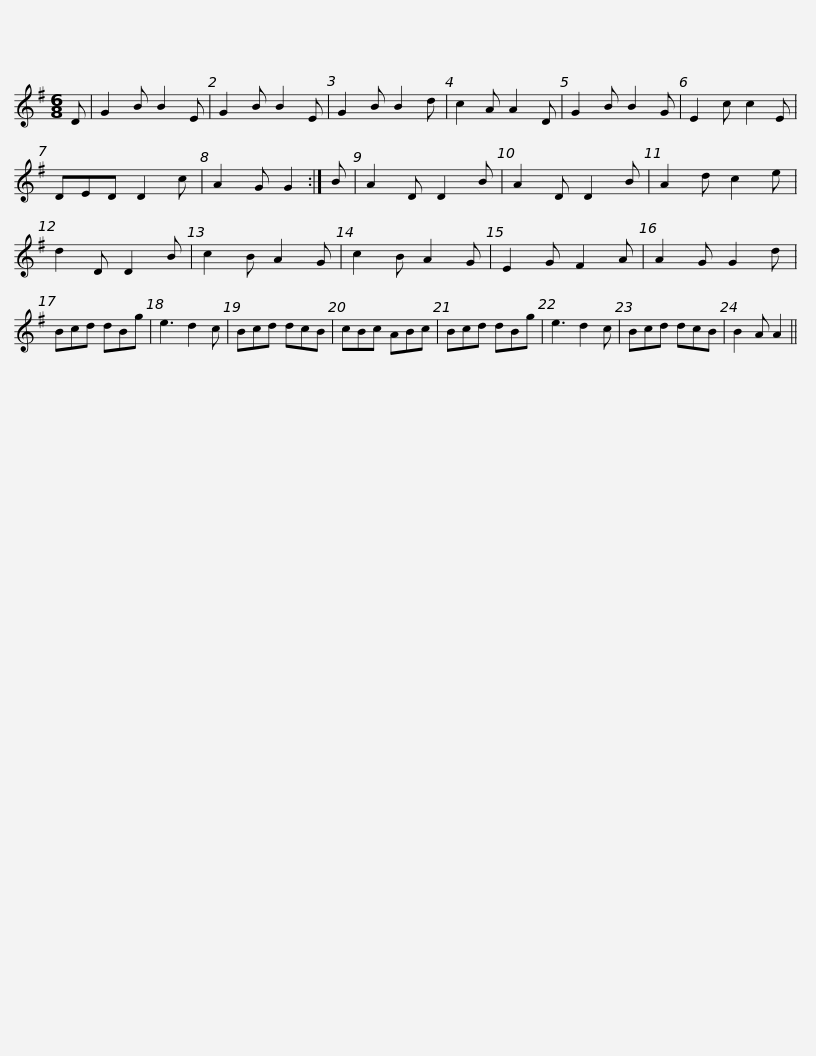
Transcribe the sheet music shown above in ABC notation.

X:1
L:1/8
M:6/8
I:linebreak $
K:G
V:1 treble
V:1
 D | G2 B B2 E | G2 B B2 E | G2 B B2 d | c2 A A2 D | %5
 G2 B B2 G | E2 c c2 E | DED D2 c | A2 G G2 :| B |$ %10
 A2 D D2 B | A2 D D2 B | A2 d c2 e | d2 D D2 B | c2 B A2 G | %15
 c2 B A2 G | E2 G F2 A | A2 G G2 d | Bcd dBg |$ e3 d2 c | %20
 Bcd dcB | cBc ABc | Bcd dBg | e3 d2 c | Bcd dcB | %25
 B2 A A2 || %26
